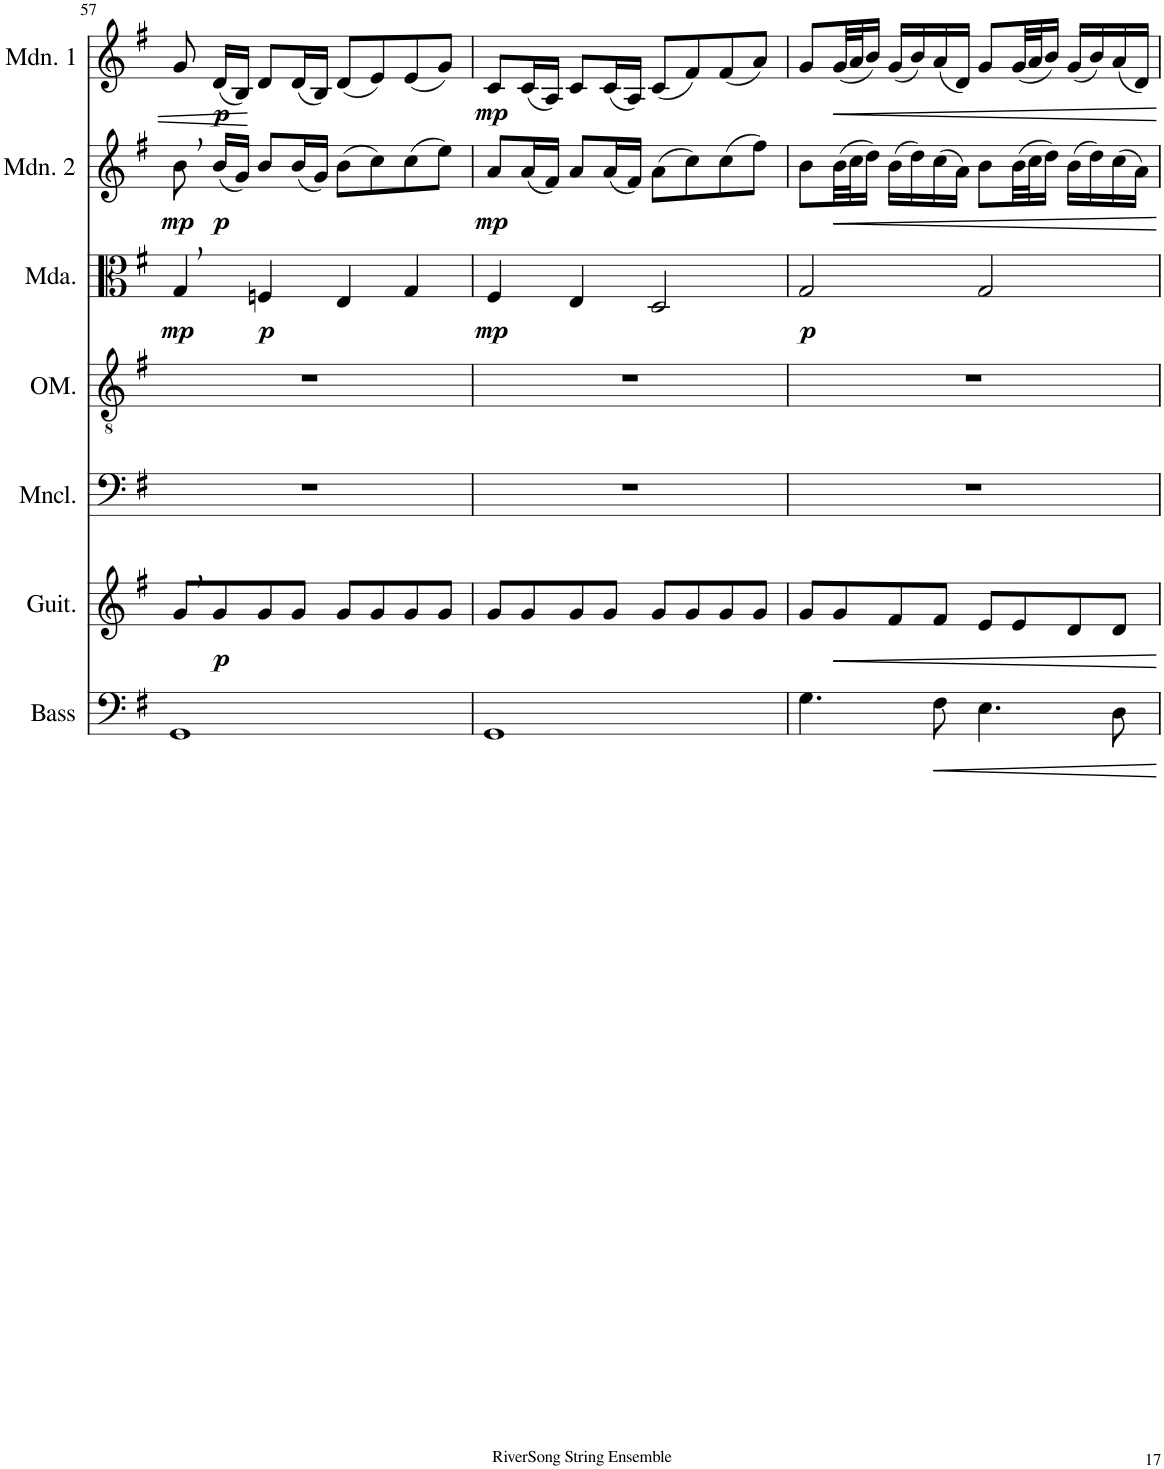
**kern	**kern	**dynam	**kern	**kern	**kern	**dynam	**kern	**dynam	**kern	**dynam
*part7	*part6	*part6	*part5	*part4	*part3	*part3	*part2	*part2	*part1	*part1
*staff7	*staff6	*staff6	*staff5	*staff4	*staff3	*staff3	*staff2	*staff2	*staff1	*staff1
*I"Acoustic Bass	*I"Guitar	*	*I"Mandocello	*I"Octave Mandolin	*I"Mandola	*	*I"Mandolin 2	*	*I"Mandolin 1	*
*I'Bass	*I'Guit.	*	*I'Mncl.	*I'OM.	*I'Mda.	*	*I'Mdn. 2	*	*I'Mdn. 1	*
!!LO:PB:g=z
*clefF4	*clefG2	*	*clefF4	*clefGv2	*clefC3	*	*clefG2	*	*clefG2	*
*Trd7c12	*Trd7c12	*	*	*	*	*	*	*	*	*
*k[f#]	*k[f#]	*	*k[f#]	*k[f#]	*k[f#]	*	*k[f#]	*	*k[f#]	*
*M4/4	*M4/4	*	*M4/4	*M4/4	*M4/4	*	*M4/4	*	*M4/4	*
=57	=57	=57	=57	=57	=57	=57	=57	=57	=57	=57
!	!	!	!	!	!	!LO:DY:b	!	!LO:DY:b	!	!
1GG	8g,/L	.	1r	1r	4G/	mp	8b,\	mp	8g/	.
!	!	!LO:DY:b	!	!	!	!	!	!LO:DY:b	!	!LO:DY:b
.	8g/	p	.	.	.	.	(16b/LL	p	(16d/LL	p
.	.	.	.	.	.	.	16g/JJ)	.	16B/JJ)	.
!	!	!	!	!	!	!LO:DY:b	!	!	!	!
.	8g/	.	.	.	4Fn/	p	8b/L	.	8d/L	.
.	8g/J	.	.	.	.	.	(16b/L	.	(16d/L	.
.	.	.	.	.	.	.	16g/JJ)	.	16B/JJ)	.
.	8g/L	.	.	.	4E/	.	(8b\L	.	(8d/L	.
.	8g/	.	.	.	.	.	8cc\)	.	8e/)	.
.	8g/	.	.	.	4G/	.	(8cc\	.	(8e/	.
.	8g/J	.	.	.	.	.	8ee\J)	.	8g/J)	.
=58	=58	=58	=58	=58	=58	=58	=58	=58	=58	=58
!	!	!	!	!	!	!LO:DY:b	!	!LO:DY:b	!	!LO:DY:b
1GG	8g/L	.	1r	1r	4F#/	mp	8a/L	mp	8c/L	mp
.	8g/	.	.	.	.	.	(16a/L	.	(16c/L	.
.	.	.	.	.	.	.	16f#/JJ)	.	16A/JJ)	.
.	8g/	.	.	.	4E/	.	8a/L	.	8c/L	.
.	8g/J	.	.	.	.	.	(16a/L	.	(16c/L	.
.	.	.	.	.	.	.	16f#/JJ)	.	16A/JJ)	.
.	8g/L	.	.	.	2D/	.	(8a\L	.	(8c/L	.
.	8g/	.	.	.	.	.	8cc\)	.	8f#/)	.
.	8g/	.	.	.	.	.	(8cc\	.	(8f#/	.
.	8g/J	.	.	.	.	.	8ff#\J)	.	8a/J)	.
=59	=59	=59	=59	=59	=59	=59	=59	=59	=59	=59
!	!	!	!	!	!	!LO:DY:b	!	!	!	!
4.G\	8g/L	.	1r	1r	2G/	p	8b\L	.	8g/L	.
.	8g/	.	.	.	.	.	(32b\LL	.	(32g/LL	.
.	.	.	.	.	.	.	32cc\J	.	32a/J	.
.	.	.	.	.	.	.	16dd\JJ)	.	16b/JJ)	.
.	8f#/	.	.	.	.	.	(16b\LL	.	(16g/LL	.
.	.	.	.	.	.	.	16dd\)	.	16b/)	.
8F#\	8f#/J	.	.	.	.	.	(16cc\	.	(16a/	.
.	.	.	.	.	.	.	16a\JJ)	.	16d/JJ)	.
4.E\	8e/L	.	.	.	2G/	.	8b\L	.	8g/L	.
.	8e/	.	.	.	.	.	(32b\LL	.	(32g/LL	.
.	.	.	.	.	.	.	32cc\J	.	32a/J	.
.	.	.	.	.	.	.	16dd\JJ)	.	16b/JJ)	.
.	8d/	.	.	.	.	.	(16b\LL	.	(16g/LL	.
.	.	.	.	.	.	.	16dd\)	.	16b/)	.
8D\	8d/J	.	.	.	.	.	(16cc\	.	(16a/	.
.	.	.	.	.	.	.	16a\JJ)	.	16d/JJ)	.
=	=	=	=	=	=	=	=	=	=	=
*-	*-	*-	*-	*-	*-	*-	*-	*-	*-	*-
